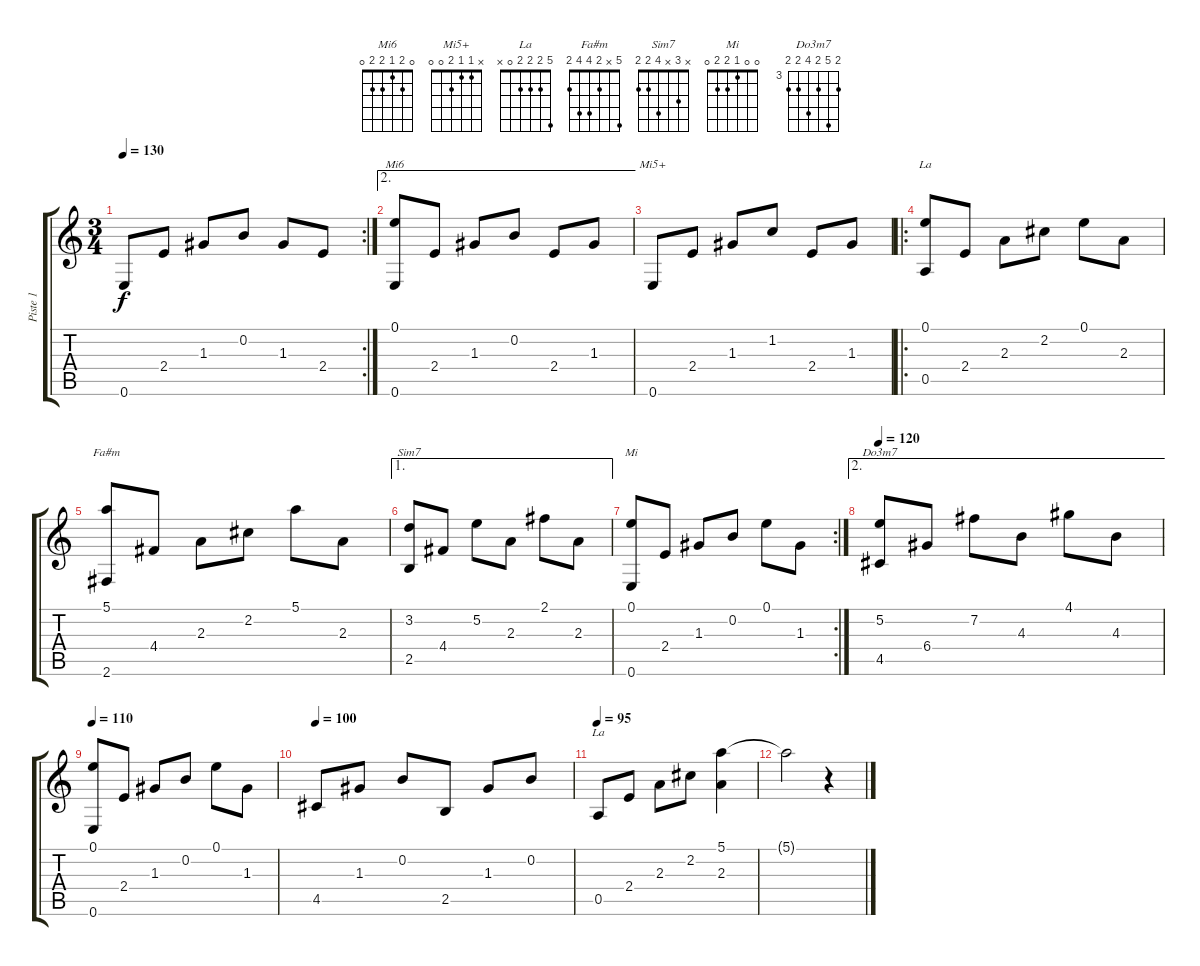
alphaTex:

\track ("Piste 1" "Piste 1") {instrument acousticguitarnylon}
\staff {score tabs}
\tuning (E4 B3 G3 D3 A2 E2) {hide}
\chord ("Mi6" 0 2 1 2 2 0)
\chord ("Mi5+" x 1 1 2 0 0)
\chord ("La" 0 2 2 2 0 x)
\chord ("Fa#m" 5 x 2 4 4 2)
\chord ("Sim7" x 3 x 4 2 2)
\chord ("Mi" 0 0 1 2 2 0)
\chord ("Do3m7" 4 7 4 6 4 4) {firstfret 3}
\chord ("La" 5 2 2 2 0 x)
\rc 2
\ts (3 4)
\tempo 130
\clef g2
\ks c
0.6.8{dy f} 2.4.8 1.3.8 0.2.8 1.3.8 2.4.8 |
\ae 2
(0.1 0.6).8{ch "Mi6"} 2.4.8 1.3.8 0.2.8 2.4.8 1.3.8 |
0.6.8{ch "Mi5+"} 2.4.8 1.3.8 1.2.8 2.4.8 1.3.8 |
\ro
(0.1 0.5).8{ch "La"} 2.4.8 2.3.8 2.2.8 0.1.8 2.3.8 |
(5.1 2.6).8{ch "Fa#m"} 4.4.8 2.3.8 2.2.8 5.1.8 2.3.8 |
\ae 1
(3.2 2.5).8{ch "Sim7"} 4.4.8 5.2.8 2.3.8 2.1.8 2.3.8 |
\rc 2
(0.1 0.6).8{ch "Mi"} 2.4.8 1.3.8 0.2.8 0.1.8 1.3.8 |
\ae 2
\tempo 120
(5.2 4.5).8{ch "Do3m7"} 6.4.8 7.2.8 4.3.8 4.1.8 4.3.8 |
\tempo 110
(0.1 0.6).8 2.4.8 1.3.8 0.2.8 0.1.8 1.3.8 |
\tempo 100
4.5.8 1.3.8 0.2.8 2.5.8 1.3.8 0.2.8 |
\tempo 95
0.5.8{ch "La"} 2.4.8 2.3.8 2.2.8 (5.1 2.3).4 |
5.1{t}.2 r.4
